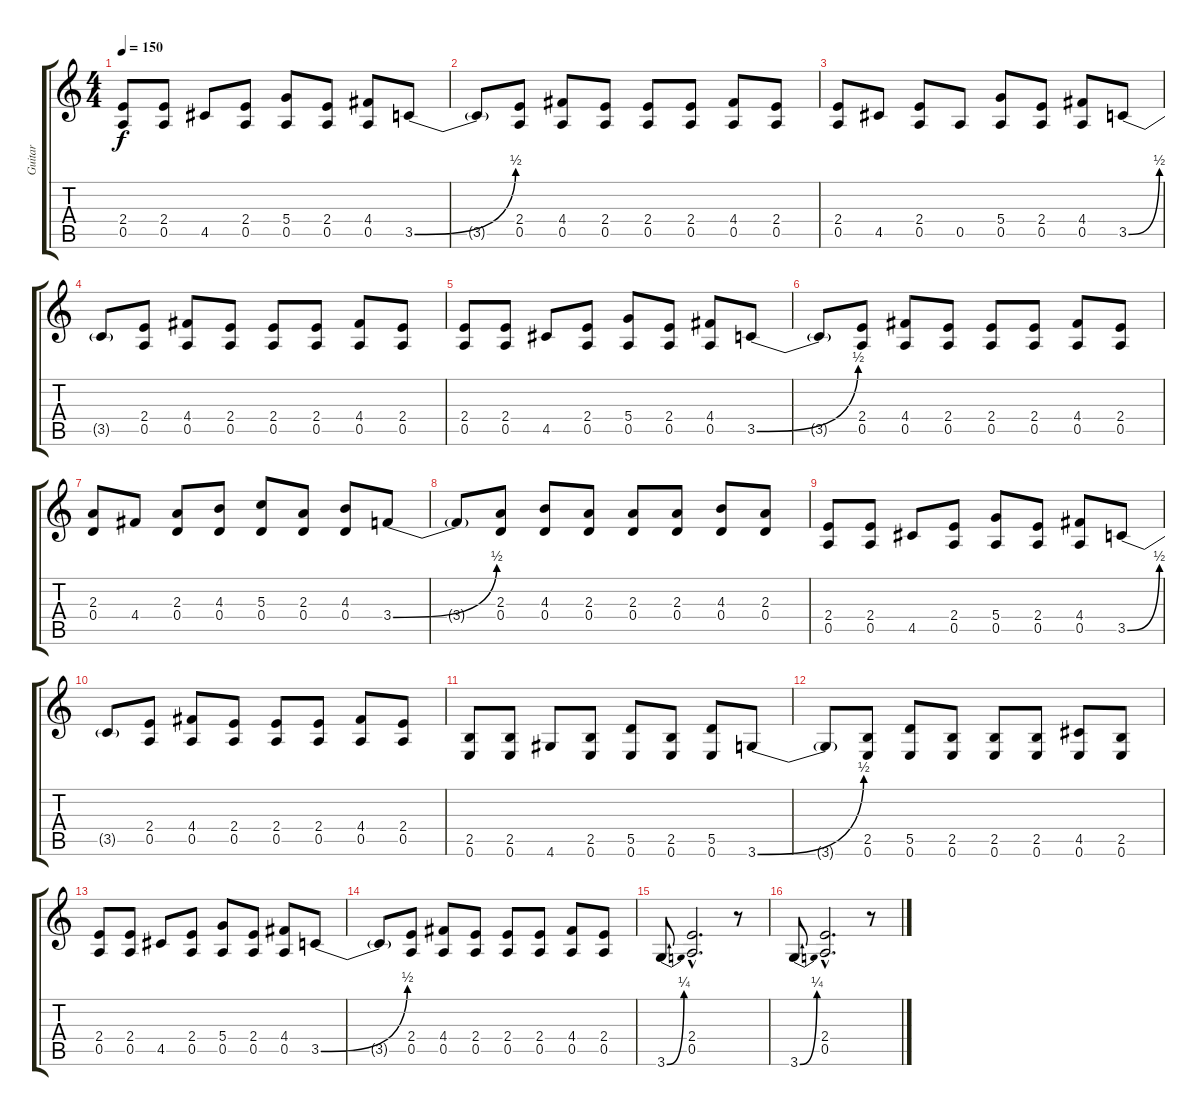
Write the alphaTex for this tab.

\track ("Guitar" "Guitar") {instrument overdrivenguitar}
\staff {score tabs}
\tuning (E4 B3 G3 D3 A2 E2) {hide}
\ts (4 4)
\tempo 150
\clef g2
\ks c
(2.4 0.5).8{dy f} (2.4 0.5).8 4.5.8 (2.4 0.5).8 (5.4 0.5).8 (2.4 0.5).8 (4.4 0.5).8 3.5{be (bend 0 0 60 2)}.8 |
3.5{t}.8 (2.4 0.5).8 (4.4 0.5).8 (2.4 0.5).8 (2.4 0.5).8 (2.4 0.5).8 (4.4 0.5).8 (2.4 0.5).8 |
(2.4 0.5).8 4.5.8 (2.4 0.5).8 0.5.8 (5.4 0.5).8 (2.4 0.5).8 (4.4 0.5).8 3.5{be (bend 0 0 60 2)}.8 |
3.5{t}.8 (2.4 0.5).8 (4.4 0.5).8 (2.4 0.5).8 (2.4 0.5).8 (2.4 0.5).8 (4.4 0.5).8 (2.4 0.5).8 |
(2.4 0.5).8 (2.4 0.5).8 4.5.8 (2.4 0.5).8 (5.4 0.5).8 (2.4 0.5).8 (4.4 0.5).8 3.5{be (bend 0 0 60 2)}.8 |
3.5{t}.8 (2.4 0.5).8 (4.4 0.5).8 (2.4 0.5).8 (2.4 0.5).8 (2.4 0.5).8 (4.4 0.5).8 (2.4 0.5).8 |
(2.3 0.4).8 4.4.8 (2.3 0.4).8 (4.3 0.4).8 (5.3 0.4).8 (2.3 0.4).8 (4.3 0.4).8 3.4{be (bend 0 0 60 2)}.8 |
3.4{t}.8 (2.3 0.4).8 (4.3 0.4).8 (2.3 0.4).8 (2.3 0.4).8 (2.3 0.4).8 (4.3 0.4).8 (2.3 0.4).8 |
(2.4 0.5).8 (2.4 0.5).8 4.5.8 (2.4 0.5).8 (5.4 0.5).8 (2.4 0.5).8 (4.4 0.5).8 3.5{be (bend 0 0 60 2)}.8 |
3.5{t}.8 (2.4 0.5).8 (4.4 0.5).8 (2.4 0.5).8 (2.4 0.5).8 (2.4 0.5).8 (4.4 0.5).8 (2.4 0.5).8 |
(2.5 0.6).8 (2.5 0.6).8 4.6.8 (2.5 0.6).8 (5.5 0.6).8 (2.5 0.6).8 (5.5 0.6).8 3.6{be (bend 0 0 60 2)}.8 |
3.6{t}.8 (2.5 0.6).8 (5.5 0.6).8 (2.5 0.6).8 (2.5 0.6).8 (2.5 0.6).8 (4.5 0.6).8 (2.5 0.6).8 |
(2.4 0.5).8 (2.4 0.5).8 4.5.8 (2.4 0.5).8 (5.4 0.5).8 (2.4 0.5).8 (4.4 0.5).8 3.5{be (bend 0 0 60 2)}.8 |
3.5{t}.8 (2.4 0.5).8 (4.4 0.5).8 (2.4 0.5).8 (2.4 0.5).8 (2.4 0.5).8 (4.4 0.5).8 (2.4 0.5).8 |
3.6{be (bend 0 0 60 1)}.8 (2.4{hac} 0.5{hac}).2{d} r.8 |
3.6{be (bend 0 0 60 1)}.8 (2.4{hac} 0.5{hac}).2{d} r.8
